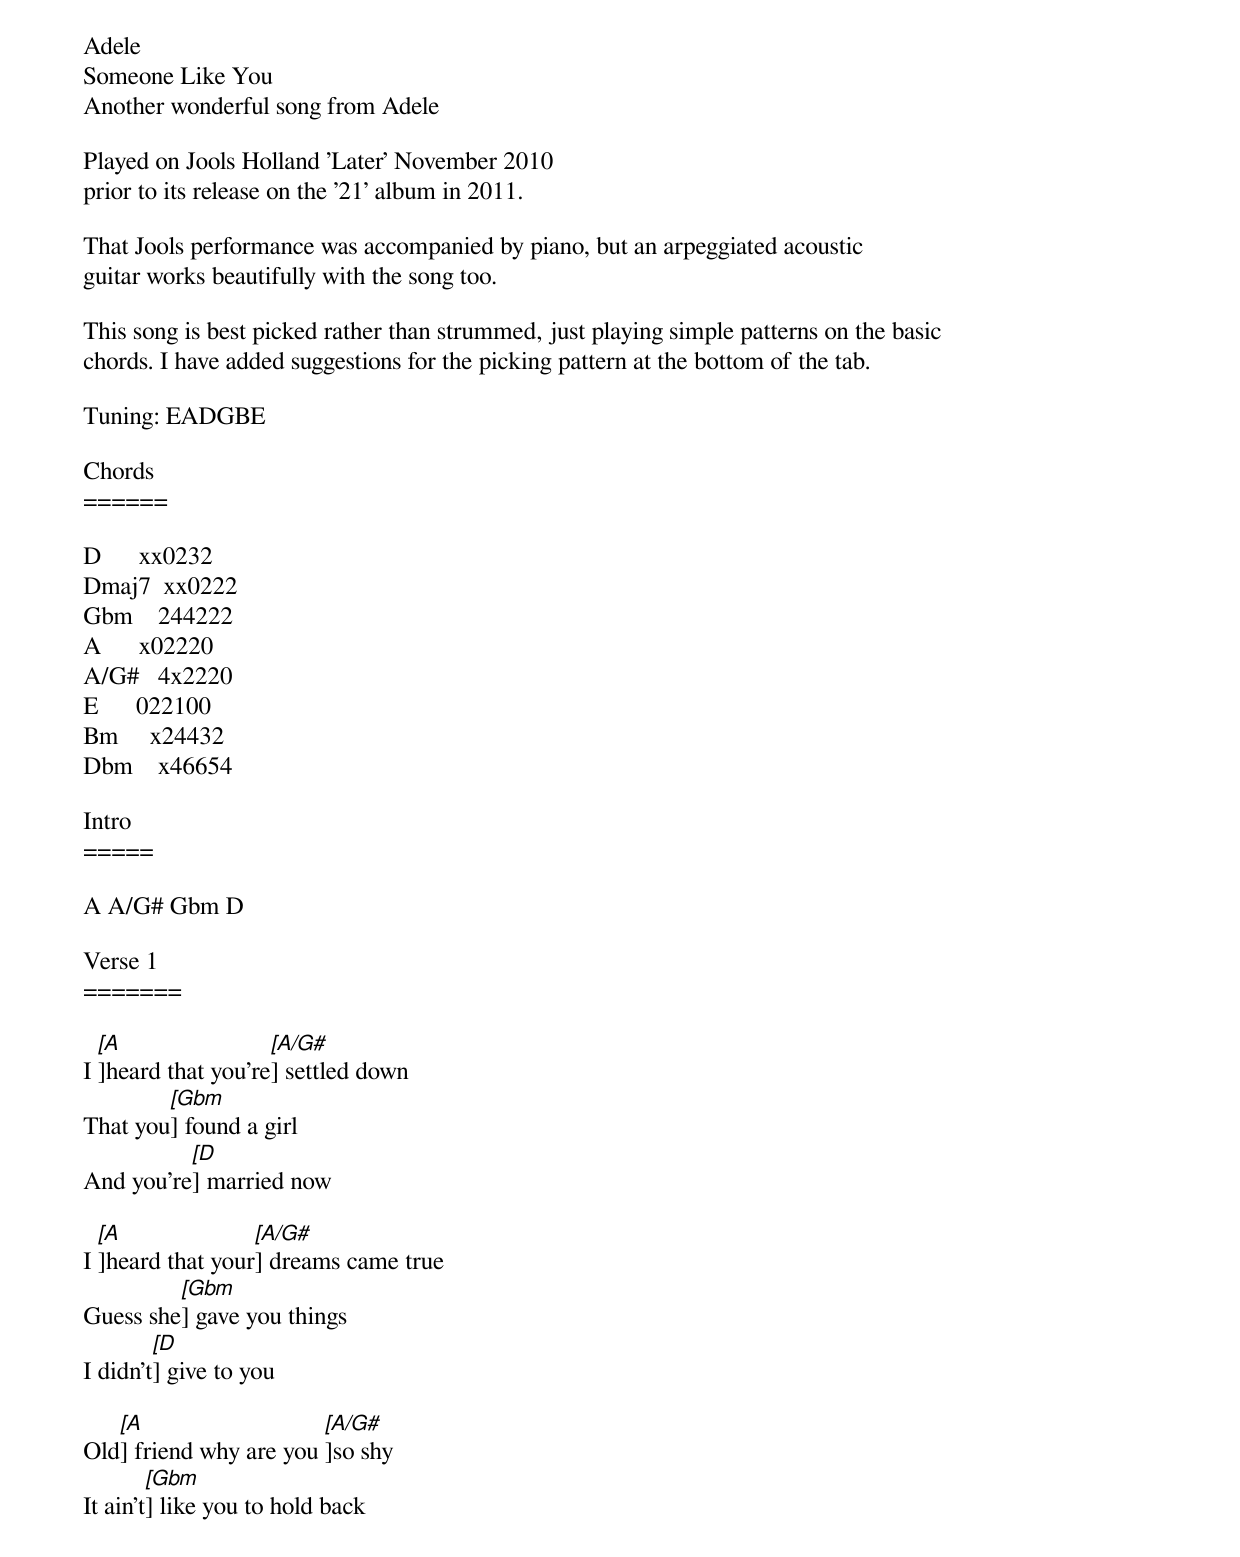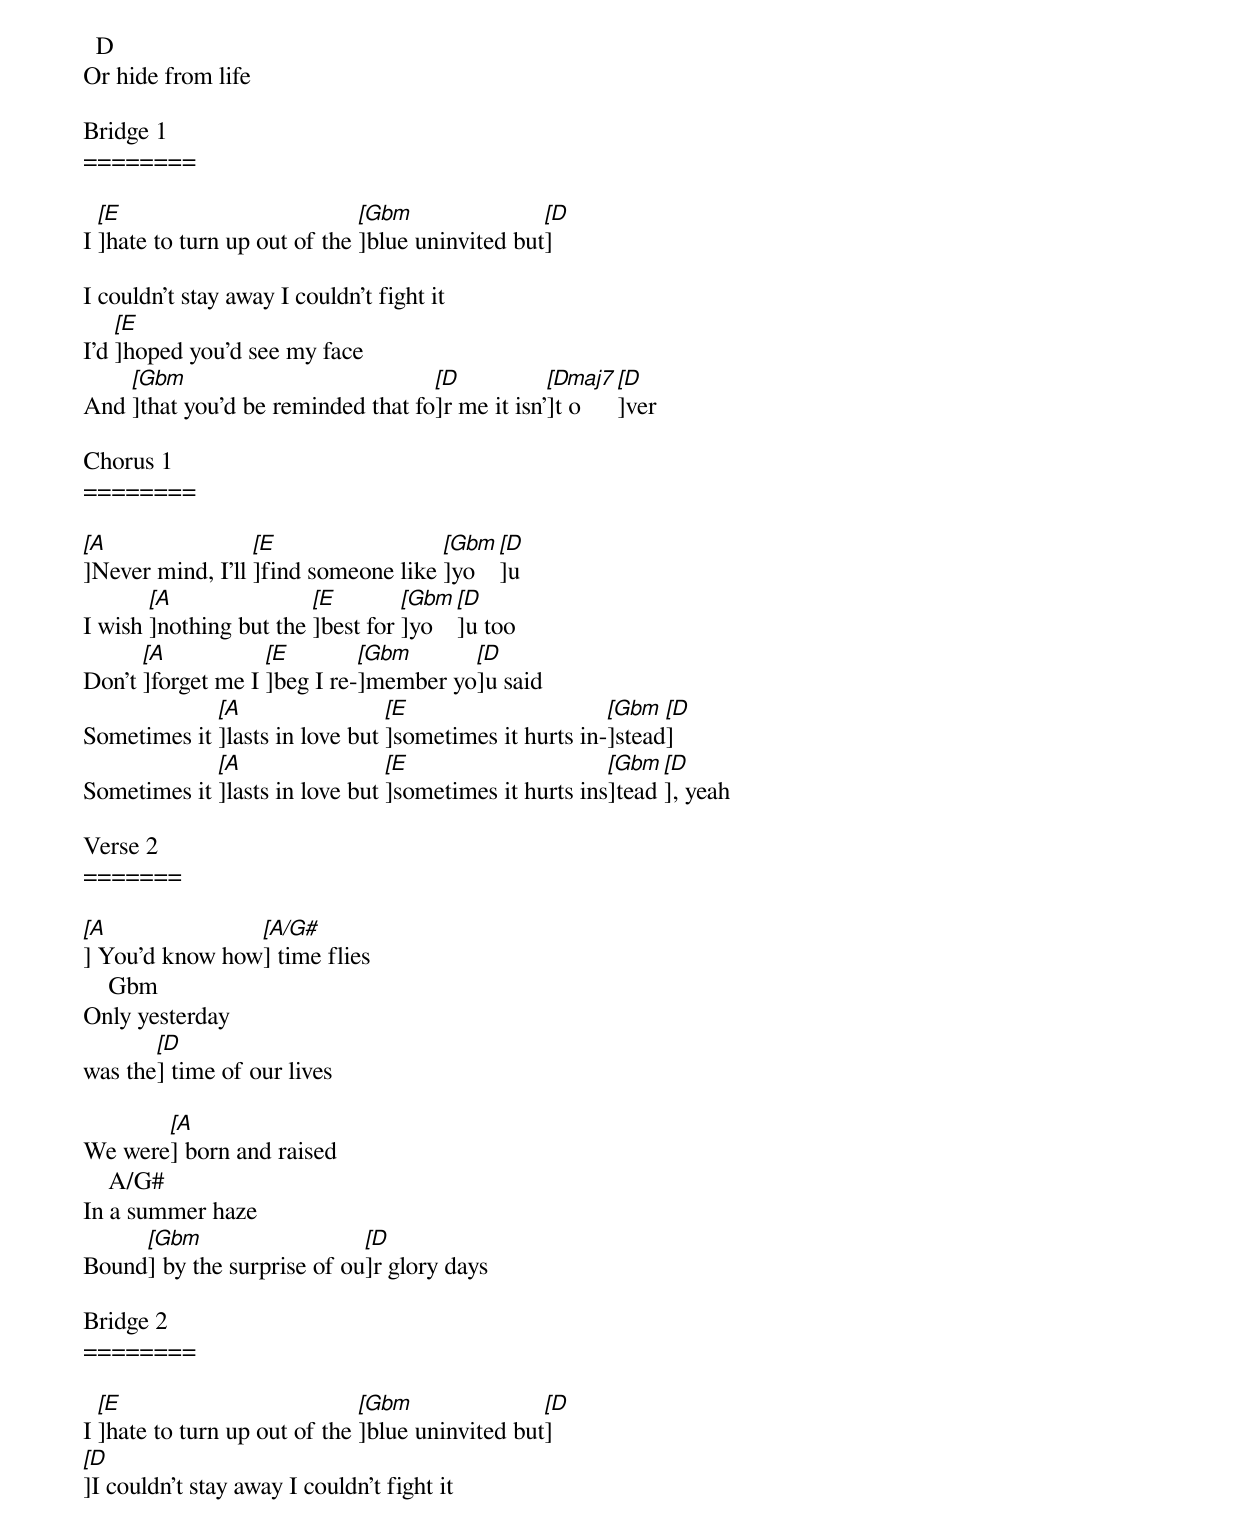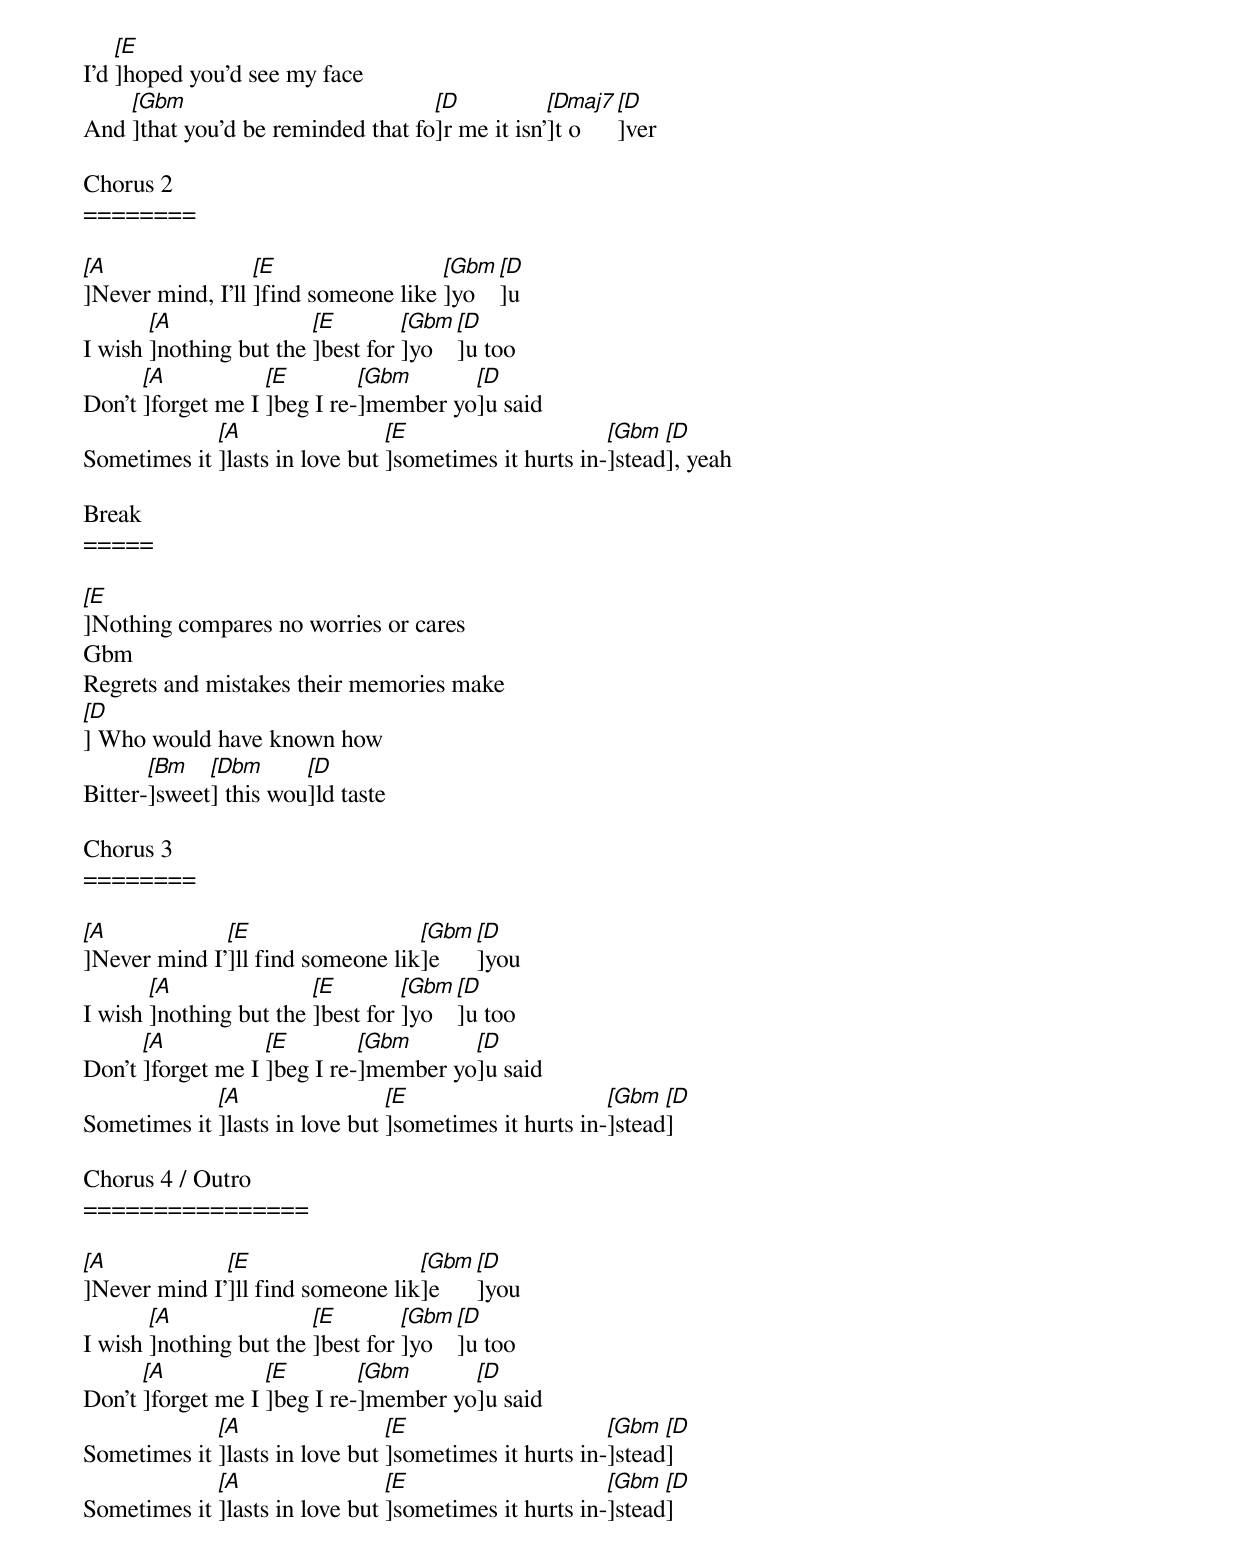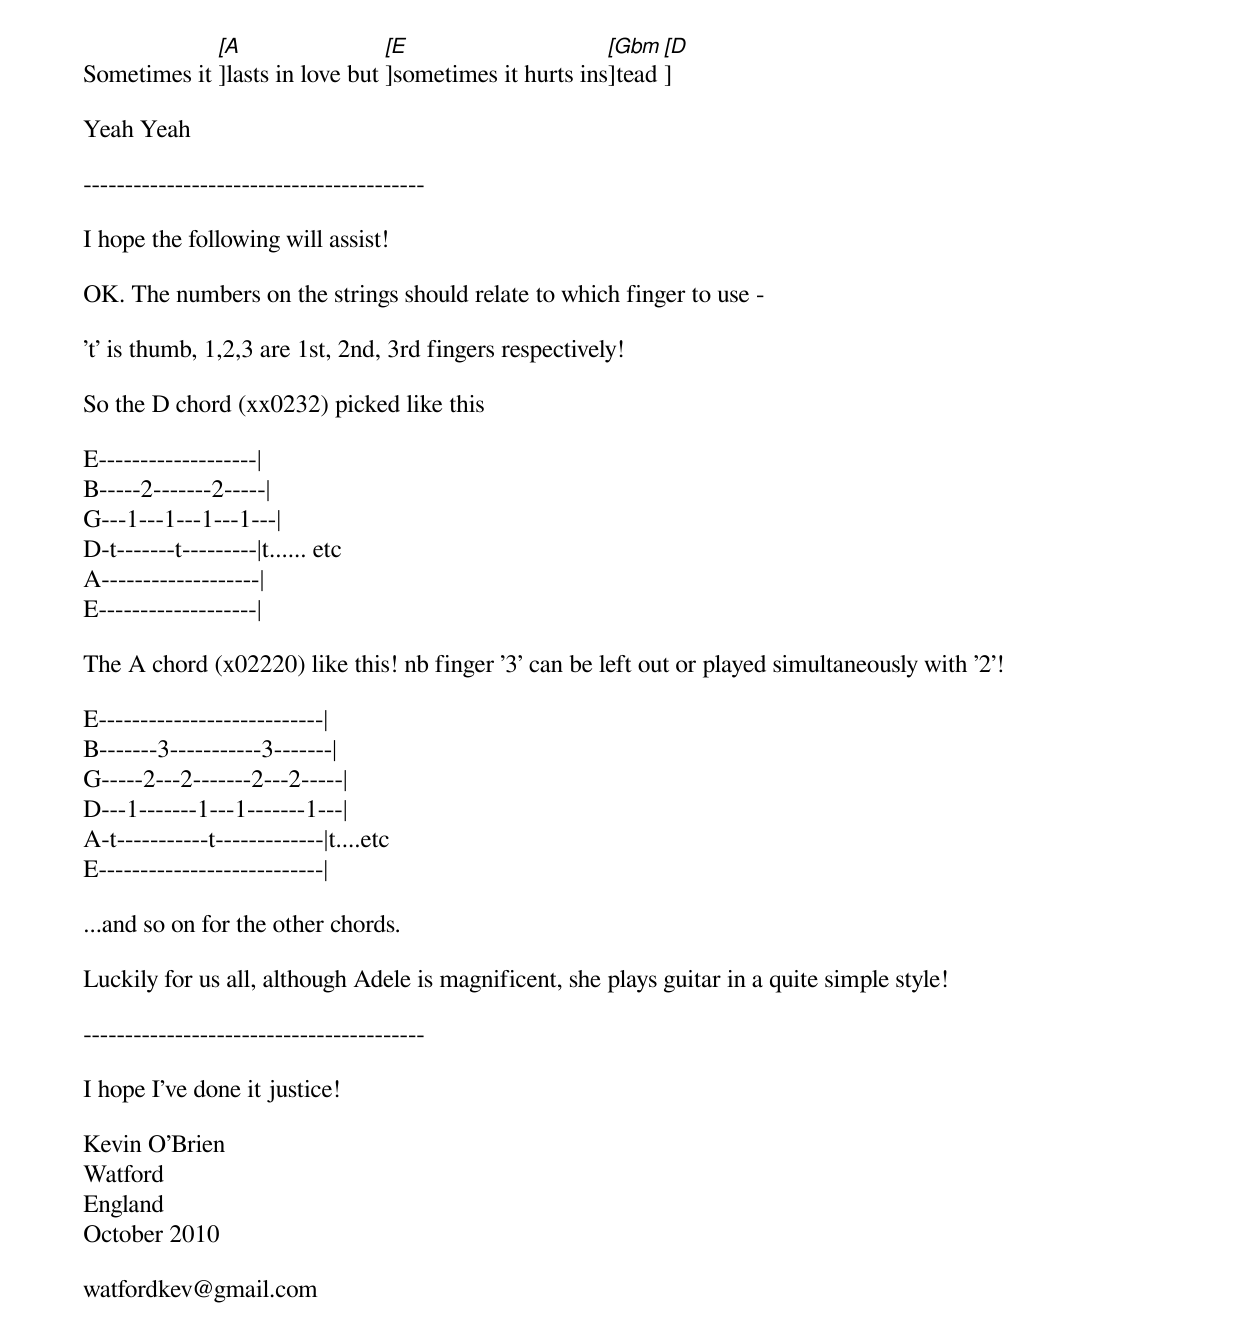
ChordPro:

Adele
Someone Like You
Another wonderful song from Adele

Played on Jools Holland 'Later' November 2010
prior to its release on the '21' album in 2011.

That Jools performance was accompanied by piano, but an arpeggiated acoustic
guitar works beautifully with the song too.

This song is best picked rather than strummed, just playing simple patterns on the basic
chords. I have added suggestions for the picking pattern at the bottom of the tab.

Tuning: EADGBE

Chords
======

D      xx0232
Dmaj7  xx0222
Gbm    244222
A      x02220
A/G#   4x2220
E      022100
Bm     x24432
Dbm    x46654

Intro
=====

A A/G# Gbm D

Verse 1
=======

I [[A]]heard that you're[[A/G#]] settled down
That you[[Gbm]] found a girl
And you're[[D]] married now

I [[A]]heard that your[[A/G#]] dreams came true
Guess she[[Gbm]] gave you things
I didn't[[D]] give to you

Old[[A]] friend why are you [[A/G#]]so shy
It ain't[[Gbm]] like you to hold back
  D
Or hide from life

Bridge 1
========

I [[E]]hate to turn up out of the [[Gbm]]blue uninvited but[[D]]

I couldn't stay away I couldn't fight it
I'd [[E]]hoped you'd see my face
And [[Gbm]]that you'd be reminded that fo[[D]]r me it isn'[[Dmaj7]]t o[[D]]ver

Chorus 1
========

[[A]]Never mind, I'll [[E]]find someone like [[Gbm]]yo[[D]]u
I wish [[A]]nothing but the [[E]]best for [[Gbm]]yo[[D]]u too
Don't [[A]]forget me I [[E]]beg I re-[[Gbm]]member yo[[D]]u said
Sometimes it [[A]]lasts in love but [[E]]sometimes it hurts in-[[Gbm]]stead[[D]]
Sometimes it [[A]]lasts in love but [[E]]sometimes it hurts ins[[Gbm]]tead[[D]], yeah

Verse 2
=======

[[A]] You'd know how[[A/G#]] time flies
    Gbm
Only yesterday
was the[[D]] time of our lives

We were[[A]] born and raised
    A/G#
In a summer haze
Bound[[Gbm]] by the surprise of ou[[D]]r glory days

Bridge 2
========

I [[E]]hate to turn up out of the [[Gbm]]blue uninvited but[[D]]
[[D]]I couldn't stay away I couldn't fight it
I'd [[E]]hoped you'd see my face
And [[Gbm]]that you'd be reminded that fo[[D]]r me it isn'[[Dmaj7]]t o[[D]]ver

Chorus 2
========

[[A]]Never mind, I'll [[E]]find someone like [[Gbm]]yo[[D]]u
I wish [[A]]nothing but the [[E]]best for [[Gbm]]yo[[D]]u too
Don't [[A]]forget me I [[E]]beg I re-[[Gbm]]member yo[[D]]u said
Sometimes it [[A]]lasts in love but [[E]]sometimes it hurts in-[[Gbm]]stead[[D]], yeah

Break
=====

[[E]]Nothing compares no worries or cares
Gbm
Regrets and mistakes their memories make
[[D]] Who would have known how
Bitter-[[Bm]]sweet[[Dbm]] this wou[[D]]ld taste

Chorus 3
========

[[A]]Never mind I’[[E]]ll find someone lik[[Gbm]]e [[D]]you
I wish [[A]]nothing but the [[E]]best for [[Gbm]]yo[[D]]u too
Don't [[A]]forget me I [[E]]beg I re-[[Gbm]]member yo[[D]]u said
Sometimes it [[A]]lasts in love but [[E]]sometimes it hurts in-[[Gbm]]stead[[D]]

Chorus 4 / Outro
================

[[A]]Never mind I’[[E]]ll find someone lik[[Gbm]]e [[D]]you
I wish [[A]]nothing but the [[E]]best for [[Gbm]]yo[[D]]u too
Don't [[A]]forget me I [[E]]beg I re-[[Gbm]]member yo[[D]]u said
Sometimes it [[A]]lasts in love but [[E]]sometimes it hurts in-[[Gbm]]stead[[D]]
Sometimes it [[A]]lasts in love but [[E]]sometimes it hurts in-[[Gbm]]stead[[D]]
Sometimes it [[A]]lasts in love but [[E]]sometimes it hurts ins[[Gbm]]tead[[D]]

Yeah Yeah

-----------------------------------------

I hope the following will assist!

OK. The numbers on the strings should relate to which finger to use -

't' is thumb, 1,2,3 are 1st, 2nd, 3rd fingers respectively!

So the D chord (xx0232) picked like this

E-------------------|
B-----2-------2-----|
G---1---1---1---1---|
D-t-------t---------|t...... etc
A-------------------|
E-------------------|

The A chord (x02220) like this! nb finger '3' can be left out or played simultaneously with '2'!

E---------------------------|
B-------3-----------3-------|
G-----2---2-------2---2-----|
D---1-------1---1-------1---|
A-t-----------t-------------|t....etc
E---------------------------|

...and so on for the other chords.

Luckily for us all, although Adele is magnificent, she plays guitar in a quite simple style!

-----------------------------------------

I hope I've done it justice!

Kevin O'Brien
Watford
England
October 2010

watfordkev@gmail.com
